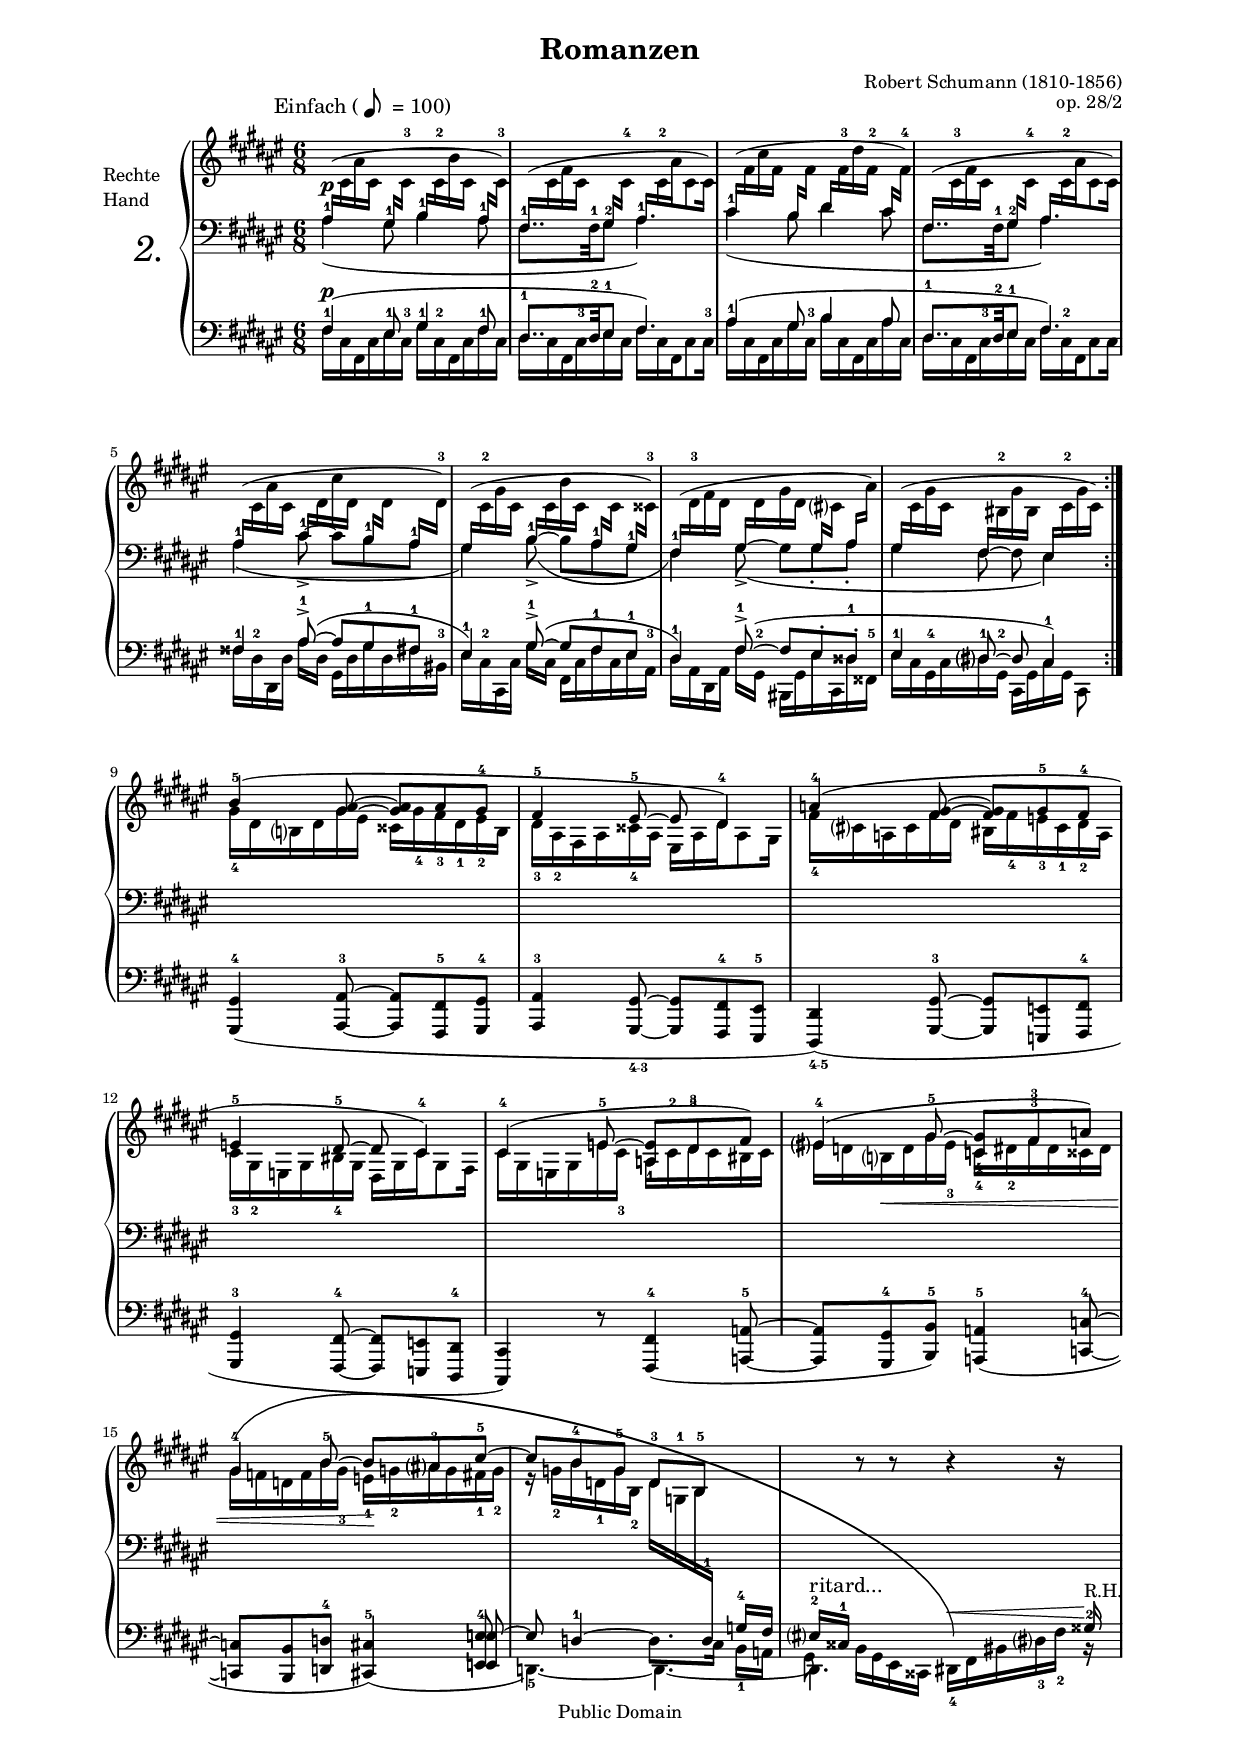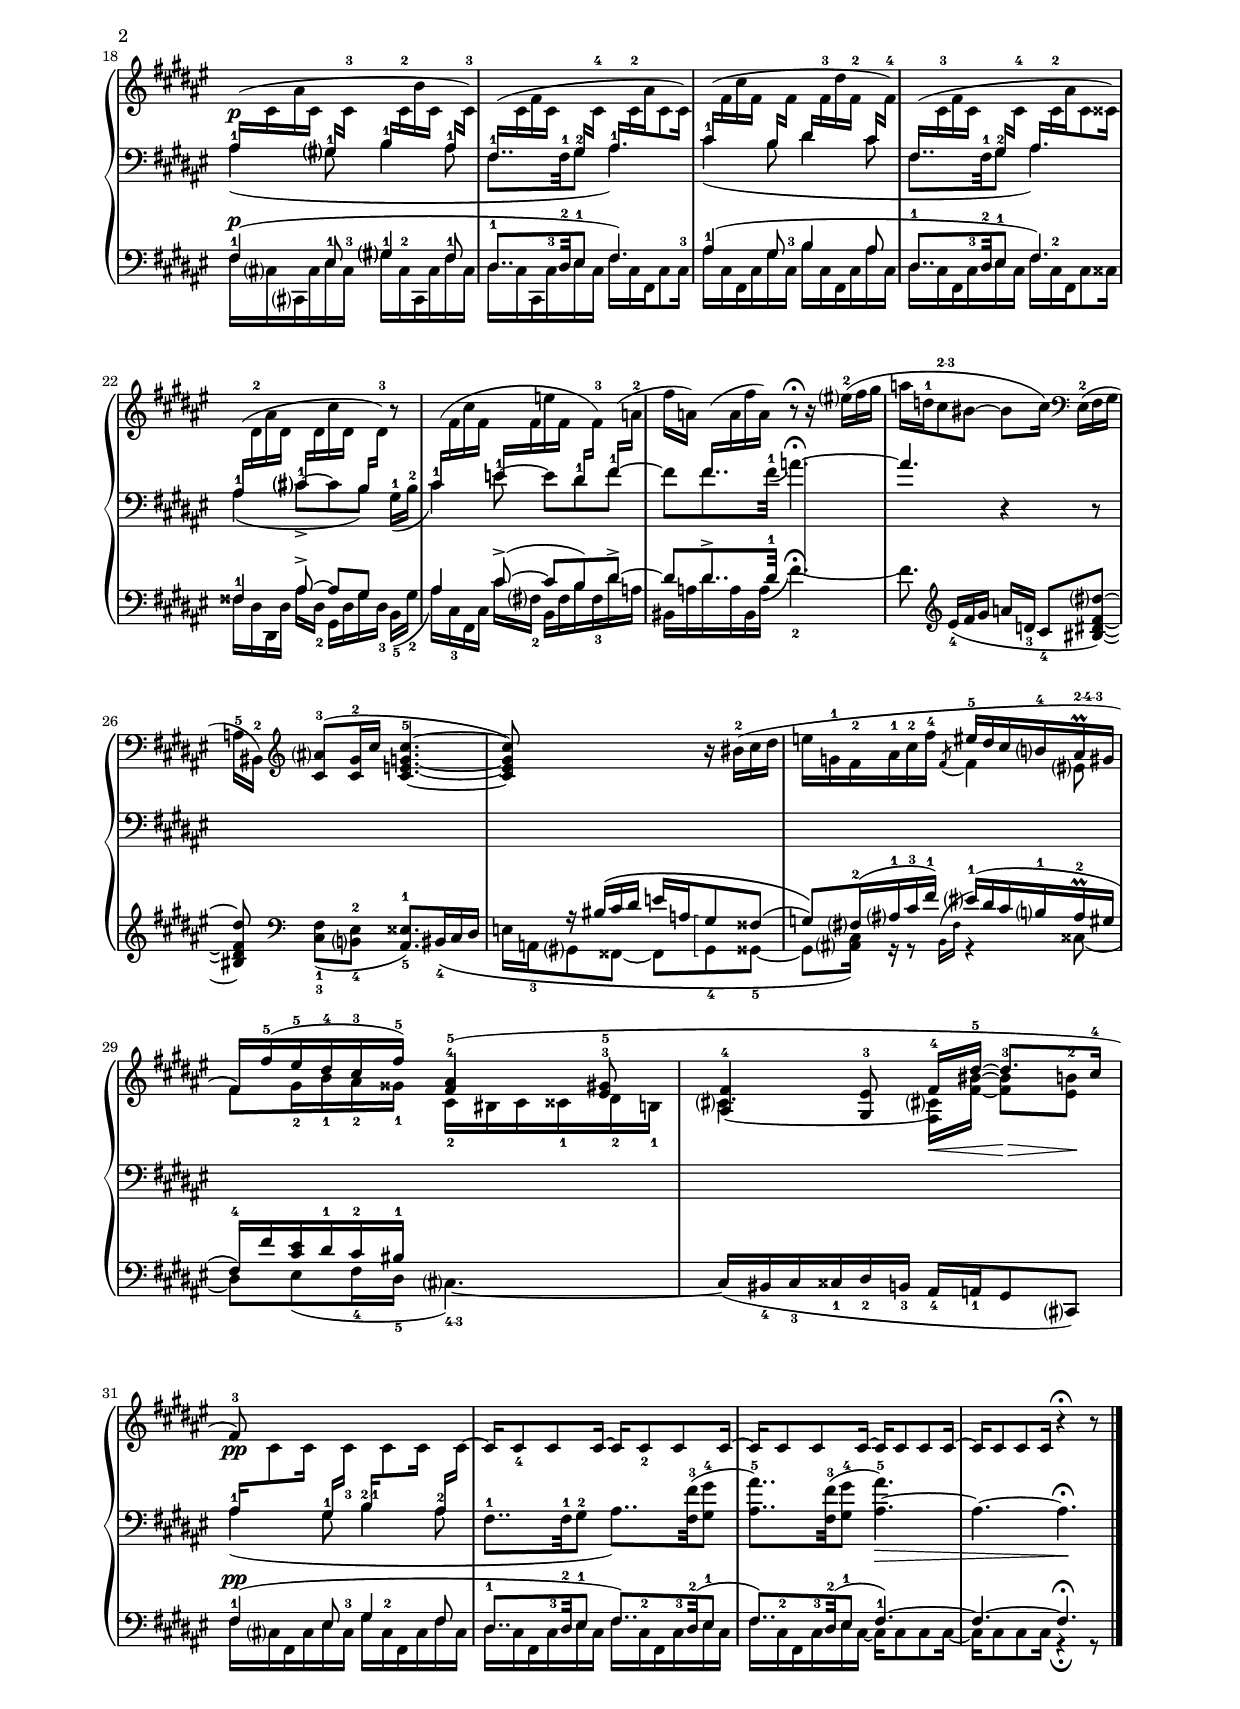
% NOT FINISHED!!!!

\include "deutsch.ly"

#(set-global-staff-size 16)

\version "2.6.0"

\header {
  title = "Romanzen"
  opus = "op. 28/2"
  composer = "Robert Schumann (1810-1856)"
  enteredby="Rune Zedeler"
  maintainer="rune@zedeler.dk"
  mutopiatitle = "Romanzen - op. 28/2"
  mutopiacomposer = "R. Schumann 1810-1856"
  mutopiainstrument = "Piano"
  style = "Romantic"
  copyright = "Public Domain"
}

u = { \change Staff = up  \stemDown }
m = { \change Staff = mid  \stemUp  }

%
% d = .. complains about note names.
% 
#(define d  #{ \change Staff = down  \stemUp #})

forcedBreak = \break

global =  { \key fis \major \time 6/8
  \set Score.beatLength =  #(ly:make-moment 3 8)
  \repeat volta 2 { s2.*8 } s2.*26 \bar "|."
}

righta =  \transpose c cis' {
 % \stemUp \slurUp \tieUp
 \stemUp
 \repeat volta 2 {
  \override TextScript   #'extra-offset = #'(-8.0 . 2.5)
  \m  a,16[^\p( \u c^\markup {
      \large "Einfach ("
      \note #"8" #1
      \large " = 100)" }
  a c ] \m  g,[ \u c^3 ] \m  b,[ \u c^2 b c] \m  a,[ \u c^3]) | 
  \revert TextScript #'extra-offset
  \m  f,[( \u c f c] \m  g,[ \u c^4] \m  a,[ \u c^2 a c8  c16)] | 
  \m  c16[( \u f c' f] \m  b,[ \u f] \m  d[ \u f^3 d' f^2] \m  c[ \u  f)^4] |
  \m  f,16[( \u c16^3 f c] \m  g,[ \u c^4] \m  a,[ \u c^2 a c8  c16)] |
  \m  a,[( \u c a c] \m  c[ \u d c' d] \m  b,[ \u d] \m  a,[ \u  d)^3] |
  \m  g,[( \u c^2 g c] \m  b,[ \u c b c] \m  a,[ \u c] \m  g,[ \u  cis)^3] |
  \m  f,[( \u d^3 f d] \m  g,[ \u d g d] \m  g,[ \u c] \m  a,[ \u  a)] |
  \m  g,[( \u c g c] \m  f,[ \u h,^2 g h,] \m  e,[ \u c^2 g  c)] |
 }
 \forcedBreak
 \stemUp \slurUp \tieUp
 b4^5( <a g>8~<a g> a g^4 |
 f4^5 e8^5~e  d4)^4 |
 as4^4( <g f>8~<g f> g^5 f^4 |
 es4^5 d8^5~d  c4)^4 |
 c^4( es8^5~<es as,_1> d^3  f) |
 e4^4( g8^5~<g ces_4> f^3  as) |
 g4^4 b8^5~b a c'^5~ |
 c' b^4 ges^5 des^3 b,^5 \d  ges,16[^4 f,] |
 e,^2^\markup { \large "ritard..." } cis,^1 \u r8 r r4 r16 \d gis,^2^"R.H."] |


 \forcedBreak
 \m  a,16[^\p( \u c a c] \m  g,[ \u c^3] \m  b,[ \u c^2 b c] \m  a,[ \u  c)^3 ]| 
 \m  f,[( \u c f c] \m  g,[ \u c^4] \m  a,[ \u c^2 a c8  c16)] | 
 \m  c16[( \u f c' f] \m  b,[ \u f] \m  d[ \u f^3 d' f^2] \m  c[ \u  f)]^4 | 
 \m  f,[( \u c^3 f c] \m  g,[ \u c^4] \m  a,[ \u c^2 a c8  cis16)] |
 \m  a,[( \u d^2 a d] \m  c[ \u d c' d] \m  b,[ \u  d)^3] r8 |
 \m  c16[( \u f c' f] \m  es[ \u f es' f] \m  d[ \u  f)^3] \m  f[( \u as^2] |
  f'[  as)] \m  f[( \u as f'  as)] r8^\fermata r16 e'^2( f' g' | \stemNeutral \tieNeutral
 as' des'^1 c'8^\markup { \finger "2-3" } h~h  c'16) \clef F  e,16[(^2 f, g,] |
 \forcedBreak

  as,[^5 h,,^2)] \clef G <c a^3>8[( <c g^2>16 c'] <c es ges c'^5>4.~
 <c es ges c'>8) s4 s8 r16 h^2( c' d' | 
 es' ges-1 f-2 a-1 c'-2 f'-4 \stemUp \tieUp e'-5 d' c' b-4 a^\prall^\markup { \finger "2-4-3" } g |
  f) f'-5( e'-5 d'-4 c'-3  f')-5 <f^4 a^5>4( <e^3 g^5>8 |
 <a, f^4>4 <g, e^3>8 f16^4 d'^5~ d'8.[ c'16^4] |
 \forcedBreak 
 << f8)^3_\pp \context Voice = "another" { \m  a,16[ \u c8 c16] } >> \m  g,[ \u c_3] \m  b,[^\markup { \finger "2-1" } \u c8 c16] \m  a,[ \u c]~ | \stemNeutral
 c16 c8_4 c c16~c c8_2 c c16~ |
 c16 c8 c c16~c c8 c c16~ |
 c16 c8 c c16 r4^\fermata r8 | \bar "|."

}

rightb =  \transpose c cis' {
 \relative c { \stemDown \slurDown
  \repeat volta 2 {
   a4^1( g8^1 b4^1 a8^1 |
   f8..^1 f32^1 g8^2  a4.)^1 |
   c4^1( b8 d4 c8 |
   f,8.. f32^1 g8^2  a4.) |
   a4(^1 c8^1_\accent~c b^1 a^1 |
    g4) b8^1_\accent(~b a^1 g^1 |
    f4)^1 g8_\accent(~g g_. a_. |
   g4 f8~f  e4) |
  }
 }
 \u \slurUp
 g16_4 d b, d g e cis g_4 f_3 d_1 e_2 b, |
 d_3 a,_2 f, a, cis_4 a, e, a, d a,8 g,16 |
 f_4 c as, c f d h, f_4 es_3 c_1 d_2 as, |
 c_3 g,_2 es, g, h,_4 g, d, g, c g,8 f,16 |
 c g, es, g, es c_3 as, c^2 d^3 c h, c |
 e des b,\< des g e_3 ces_4 d_2 f^3 d cis d |
 \once \override PhrasingSlur   #'extra-offset = #'(0 . 3)
 g\( fes des fes b g_3 es_1\! ges_2 a^3 ges f_1 ges_2 |
 r ges_2 b des_1 ges b,_2 des ges,^1 b, \d des,^1 \stemDown \transpose c' c { b,[_1 as,] |
 g,8  b,16[ g, e, cis,]  d,\)_4 \< f, h, d_3 f_2  r16\! }

 \change Staff=mid
 \relative c { \stemDown \slurDown
  a4^1( g8^1 b4^1 a8^1 |
  f8..^1 f32^1 g8^2  a4.)^1 |
  c4^1( b8 d4 c8 |
  f,8.. f32^1 g8^2  a4.) |
  a4^1( c8^1_\accent~[c b)] g16^1([ b^2] |
   c4)^1 es8^1~es d^1 f^1~ |
  \override PianoStaff.Arpeggio  #'direction = #1
  f f8.. f32^1( as4.)^\fermata\arpeggio ~ |
  \revert PianoStaff.Arpeggio #'direction
  \stemUp \tieUp as r4 r8 |
 }
  s2. s
 \u s4. \grace {
  \override Stem   #'stroke-style = #"grace"
  f8(
  \revert Stem #'stroke-style }
  f4) e8 |
 f g16_2 b_1 a_2 gis_1 c_2 h, c cis_1 d_2 b,_1 |
 \tieDown c4.~<f, c  >16\< \tieNeutral <f h>~ < f^3 h >8[\>\! < e b^2> \!] |
 \change Staff=mid
 \transpose c' c {
  a4^1( g8^1 b4 a8^2 |
  f8..^1 f32^1 g8^2  a8..)   \slurUp <f f'^3>32( <g g'^4>8 |
  <a a'^5>8..) <f f'^3>32( <g g'^4>8 <a a'^5 >4.\>) ~ |
  a~ a\!^\fermata \bar "|."
 }
}

lefta =  \transpose c cis {
 \stemUp \slurUp \tieUp
 \repeat volta 2 {
  f4^1( e8^1 g4^1 f8^1 |
  d8..^1 d32^2 e8^1  f4.) |
  a4^1( g8 b4 a8 |
  d8..^1 d32^2 e8^1  f4.) |
  fis4^1 a8^1^\accent(~a g^1 f^1 |
   e4)^1 g8^1^\accent(~g f^1 e^1 |
   d4)^1 f8^1^\accent(~f e^. dis^1^. |
  e4^1 d8^1~d  c4)^1 |
 }
 \d \tieNeutral \slurDown
 <<
 \transpose c' c {
  g4 a8~a f g | a4 g8~g f e |
  d4 g8~g es f | g4 f8~f es d |
  c4 r8 f4 as8~ | as g b as4 ces'8~ |
  ces' b des' c'4 \context Voice = "another" { \stemUp \tieUp <es' es>8~ |
  es' des'4^1~ \stemDown  des'8.[ c'16] }
 }
 \transpose c' c, {
  g4(-4 a8-3~a f-5 g-4 | a4-3 g8-\markup { \finger "4-3" } ~g f-4 e-5 |
   d4)-\markup { \finger "4-5" }( g8-3~g es f-4 | g4-3 f8-4~f es d-4 |
   c4) r8 f4-4( as8-5~ | as g-4  b)-5 as4-5( ces'8-4~ |
  ces' b des'-4  c'4)-5( <es'-4 es''>8 |
  \stemDown \tieDown  des'4.)_5~des'~ |
  \override NoteColumn   #'horizontal-shift = #-1 des' s
 }
 >>
 \change Staff=down \stemUp \slurUp \tieUp \phrasingSlurUp
 f4^1( e8^1 g4^1 f8^1 |
 d8..^1 d32^2 e8^1  f4.) |
 a4^1( g8 b4 a8 |
 d8..^1 d32^2 e8^1  f4.) |
 fis4 a8^\accent~a g s |
 a4 c'8^\accent(~c'  b) d'^\accent~ |
 d' d'8..^\accent d'32-1 s4. |
 s2.*2
 s8 r16 h\( c' d' es' as g8\arpeggio  fis(
 ges)\) f16-2( a-1 c'-3  f')-1 \grace {
  \override Stem   #'stroke-style = #"grace"
  \stemDown \slurUp  b,[( f] \stemUp 
  \revert Stem #'stroke-style }
  e')-1( d' c' b-1 a-2\prall g 
  f16)-4 f' <c' e'> d'-1 c'-2 h-1 s4.
 s2.
 f4^1( e8 g4 f8 |
 d8..^1 d32-2 e8^1  f8..) d32^2( e8^1 |
  f8..) d32-2( e8^1  f4.)^1 ~ |
 f~ f\fermata |
}

leftb =  \transpose c cis {
 \stemDown \slurDown \tieDown
 \repeat volta 2 {
  f16^\p c f, c e c-3 g c-2 f, c f c |
  d c f, c-3 e c f c f, c8 c16-3 |
  a16 c f, c g c-3 b c f, c a c |
  d c f, c-3 e c f c-2 f, c8 c16 |
  fis d-2 d, d  a[ d] g, d g d f h,-3 |
  e c-2 c, c  g[ c] f, c f c e a,-3 |
  d a, d, a,  f[ g,-2] h,, g, e c, dis fis,-5 |
  e c g,-4 c d g,-2  c,[ g, c g,] c,8 |
 }

 s2.*9 |

 f16^\p c c, c e c-3 g c-2 c, c f c |
 d c c, c-3 e c f c f, c8 c16-3 |
 a16 c f, c g c-3 b c f, c a c |
 d c f, c-3 e c f c-2 f, c8 cis16 |
 fis^1 d d, d  a[ d_2] g, d g d_3  b,[_5( g_2] |
  a) c_3 f, c  c'[ f_2] b, f b f_3 d' as |
 h, as d' as h, as( f'4.)^\fermata\arpeggio_2 ~
 \d \stemDown f'8. \clef G \stemNeutral \tieNeutral \phrasingSlurDown
   \transpose c c' { e16[_4( f g]  as[ des_3]  c8[_4 <h, d f d'>)]~ |
 <h, d f d'>} \clef F <c_3 f_1>[( <b,_4 e^2>] <a,_5 eis^1>8.) h,16_4\( c d |
 \voiceTwo
 es as,_3 g,8 fis,~fis, g,_4\arpeggio gis,_5~ |
 gis, <a, c>16\) r16 r8 r4 cis8( |
  d) e( f16_4 d_5  c4.)_ \markup { \finger "4-3" }~ |
 \oneVoice
 c16( h,_4 c_3 cis_1 d_2 b,_3 a,_4 as,_1 g,8  c,8) |
 \change Staff = down \stemDown \tieDown
 f16^\pp c f, c e c-3 g c-2 f, c f c |
 d c f, c-3 e c f c-2 f, c-3 e c |
 f c-2 f, c-3 e c ~ c c8 c c16 ~ |
 c c8 c c16 r4_\fermata r8 \bar "|." |
}


\paper {
    indent = 0.5 \in
    % textheight = 29.8 \cm
    pagenumber = no
    linewidth = 17.0 \cm
}  
		       
\score { 
  \context PianoStaff <<
    #(set-accidental-style 'piano-cautionary)
    \override PianoStaff.NoteCollision   #'merge-differently-dotted = ##t
    \set PianoStaff.connectArpeggios = ##t
    \override PianoStaff.Arpeggio #'print-function = #Arpeggio::brew_chord_bracket

    \override PianoStaff.InstrumentName #'font-size = #6
    \override PianoStaff.InstrumentName #'font-shape = #'italic
    \override PianoStaff.InstrumentName #'font-magnification = #3
    
    \set PianoStaff.instrument = "  2."
    \context Staff = "up" {
      \override Staff.DynamicLineSpanner   #'direction = #-1
      \clef G <<\global \context Voice = "upv" \righta >>
    }
    \context Staff = "mid" {
    \override Staff.InstrumentName #'font-size = #0
    \override Staff.InstrumentName #'font-shape = #'upright
    \override Staff.InstrumentName #'font-magnification = #1
    \override Staff.InstrumentName #'extra-offset = #'(0 . 6)
   % \set Staff.instrument = "\\begin{turn}{-90}{Rechte Hand}\\end{turn}"
    \set Staff.instrument = \markup { \column { Rechte Hand }  \hspace #2 }
      \clef F <<\global \context Voice = "midv" \rightb>>
    }
      \context Staff = "down" {
        \override Staff.DynamicLineSpanner   #'direction = #1
        \clef F
	<< \global \context Voice = "lva" \lefta \context Voice = "lvb" \leftb >>
    }
  >>
  \layout { 
    \context {
      \RemoveEmptyStaffContext
    }
    \context {
      \Score
      \override SpacingSpanner #'common-shortest-duration = #(ly:make-moment 1 8)
    }
    \context {
      \PianoStaff
      \override VerticalAlignment #'forced-distance = #13.0
    }
  }
  \midi { \tempo 8=100 }
}


